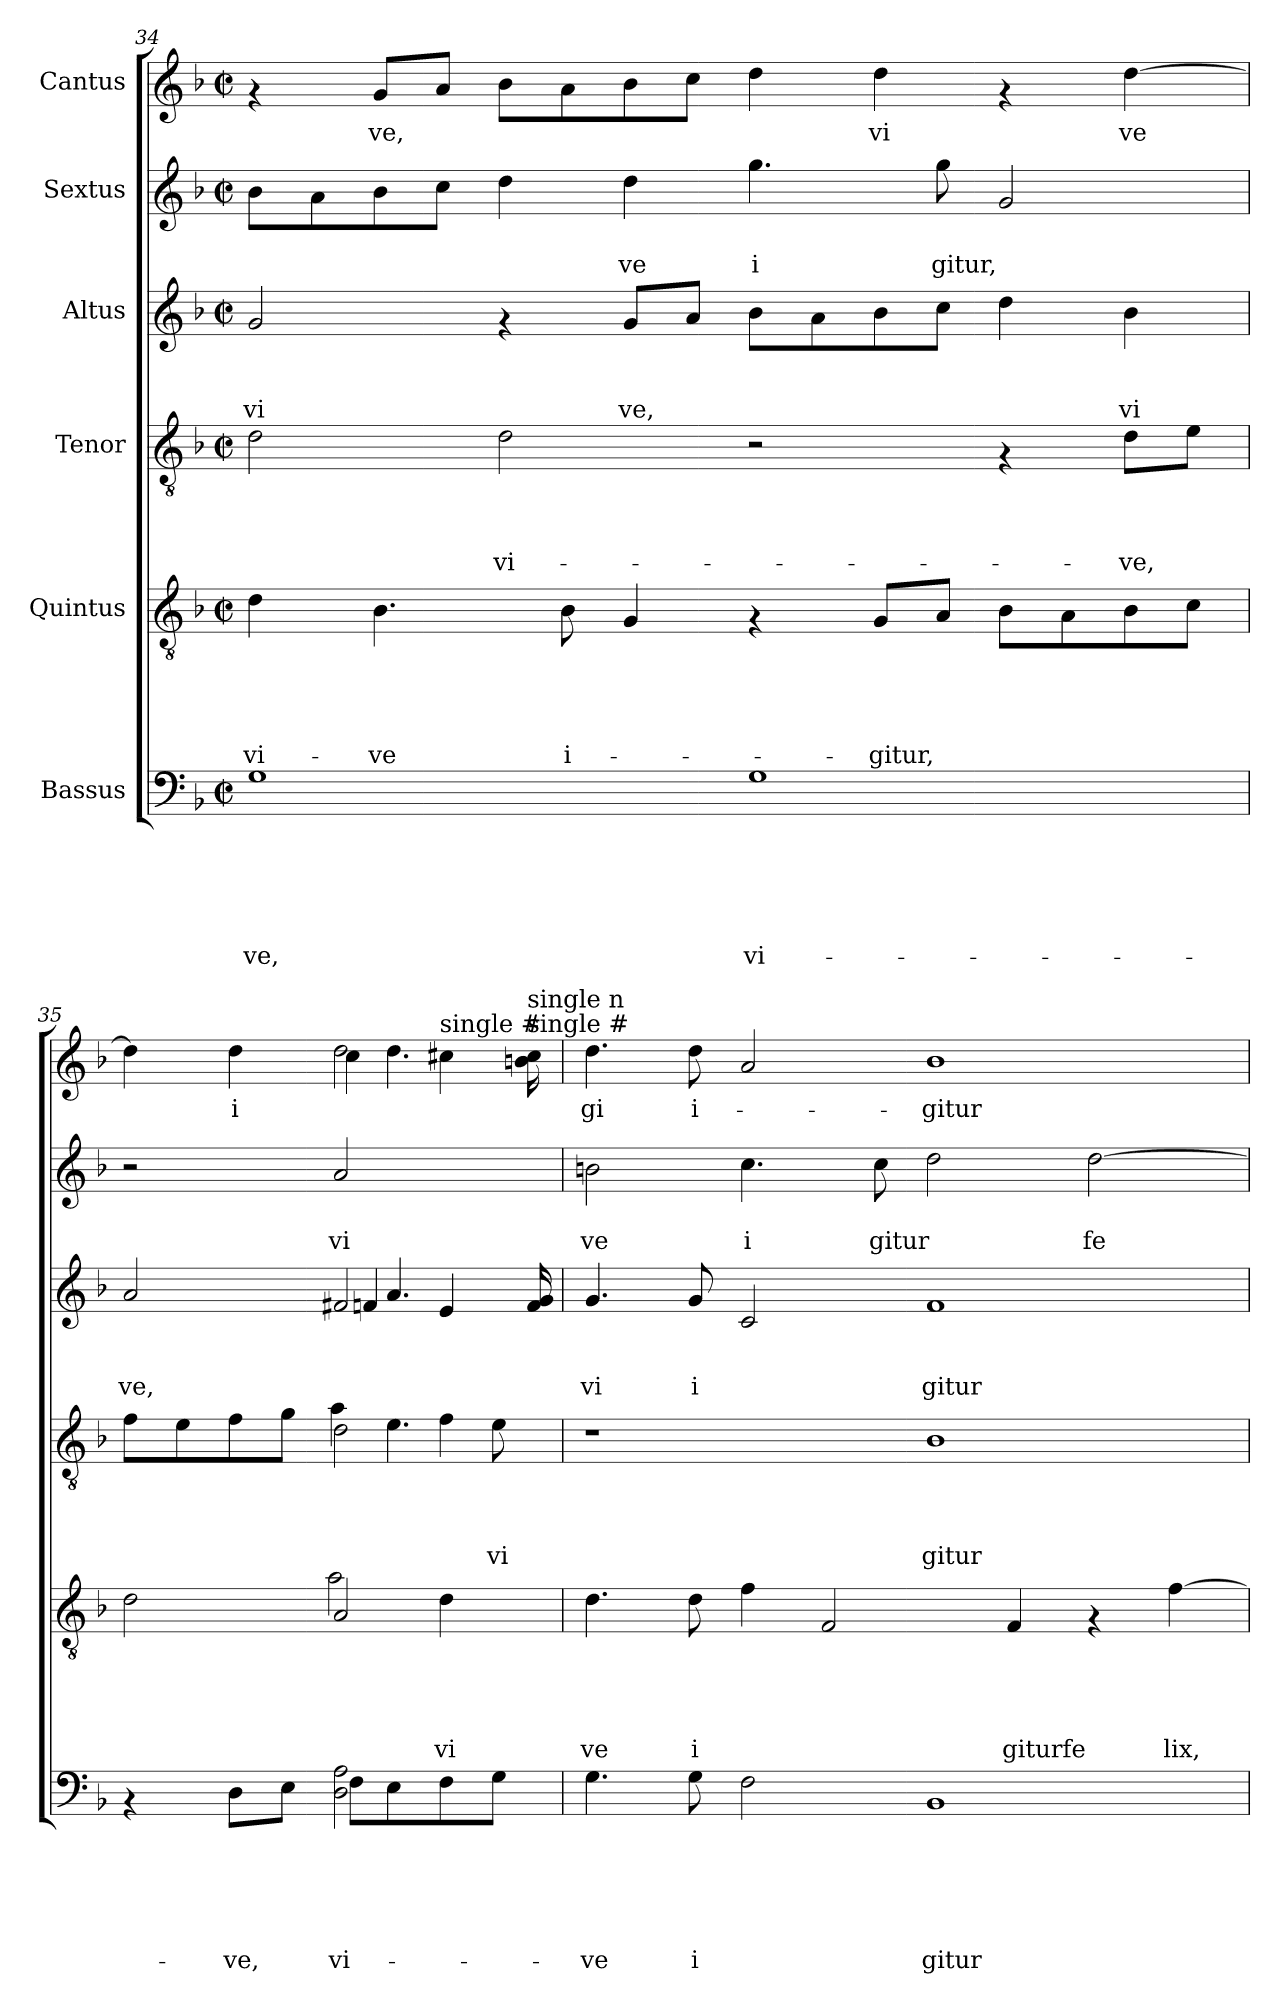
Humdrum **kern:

**kern	**text	**text	**text	**text	**text	**text	**kern	**text	**text	**text	**text	**text	**kern	**text	**text	**text	**text	**kern	**text	**text	**text	**kern	**text	**text	**kern	**text
*part6	*part6	*part6	*part6	*part6	*part6	*part6	*part5	*part5	*part5	*part5	*part5	*part5	*part4	*part4	*part4	*part4	*part4	*part3	*part3	*part3	*part3	*part2	*part2	*part2	*part1	*part1
*staff6	*staff6	*staff6	*staff6	*staff6	*staff6	*staff6	*staff5	*staff5	*staff5	*staff5	*staff5	*staff5	*staff4	*staff4	*staff4	*staff4	*staff4	*staff3	*staff3	*staff3	*staff3	*staff2	*staff2	*staff2	*staff1	*staff1
*I"Bassus	*	*	*	*	*	*	*I"Quintus	*	*	*	*	*	*I"Tenor	*	*	*	*	*I"Altus	*	*	*	*I"Sextus	*	*	*I"Cantus	*
*clefF4	*	*	*	*	*	*	*clefGv2	*	*	*	*	*	*clefGv2	*	*	*	*	*clefG2	*	*	*	*clefG2	*	*	*clefG2	*
*k[b-]	*	*	*	*	*	*	*k[b-]	*	*	*	*	*	*k[b-]	*	*	*	*	*k[b-]	*	*	*	*k[b-]	*	*	*k[b-]	*
*F:	*	*	*	*	*	*	*F:	*	*	*	*	*	*F:	*	*	*	*	*F:	*	*	*	*F:	*	*	*F:	*
*M2/2	*	*	*	*	*	*	*M2/2	*	*	*	*	*	*M2/2	*	*	*	*	*M2/2	*	*	*	*M2/2	*	*	*M2/2	*
*met(c|)	*	*	*	*	*	*	*met(c|)	*	*	*	*	*	*met(c|)	*	*	*	*	*met(c|)	*	*	*	*met(c|)	*	*	*met(c|)	*
=34	=34	=34	=34	=34	=34	=34	=34	=34	=34	=34	=34	=34	=34	=34	=34	=34	=34	=34	=34	=34	=34	=34	=34	=34	=34	=34
!	!	!	!	!	!	!LO:LY:b	!	!	!	!	!	!LO:LY:b	!	!	!	!	!	!	!	!	!LO:LY:b	!	!	!	!	!
1G	.	.	.	.	.	-ve,	4d\	.	.	.	.	vi-	2d\	.	.	.	.	2g/	.	.	vi	8b-\L	.	.	4rf	.
.	.	.	.	.	.	.	.	.	.	.	.	.	.	.	.	.	.	.	.	.	.	8a\	.	.	.	.
!	!	!	!	!	!	!	!	!	!	!	!	!LO:LY:b	!	!	!	!	!	!	!	!	!	!	!	!	!	!LO:LY:b
.	.	.	.	.	.	.	4.B-\	.	.	.	.	-ve	.	.	.	.	.	.	.	.	.	8b-\	.	.	8g/L	ve,
.	.	.	.	.	.	.	.	.	.	.	.	.	.	.	.	.	.	.	.	.	.	8cc\J	.	.	8a/J	.
!	!	!	!	!	!	!	!	!	!	!	!	!	!	!	!	!	!LO:LY:b	!	!	!	!	!	!	!	!	!
.	.	.	.	.	.	.	.	.	.	.	.	.	2d\	.	.	.	vi-	4rf	.	.	.	4dd\	.	.	8b-\L	.
!	!	!	!	!	!	!	!	!	!	!	!	!LO:LY:b	!	!	!	!	!	!	!	!	!	!	!	!	!	!
.	.	.	.	.	.	.	8B-\	.	.	.	.	i-	.	.	.	.	.	.	.	.	.	.	.	.	8a\	.
!	!	!	!	!	!	!	!	!	!	!	!	!	!	!	!	!	!	!	!	!	!LO:LY:b	!	!	!LO:LY:b	!	!
.	.	.	.	.	.	.	4G/	.	.	.	.	.	.	.	.	.	.	8g/L	.	.	ve,	4dd\	.	ve	8b-\	.
.	.	.	.	.	.	.	.	.	.	.	.	.	.	.	.	.	.	8a/J	.	.	.	.	.	.	8cc\J	.
!	!	!	!	!	!	!LO:LY:b	!	!	!	!	!	!	!	!	!	!	!	!	!	!	!	!	!	!LO:LY:b	!	!
1G	.	.	.	.	.	vi-	4rF	.	.	.	.	.	2r	.	.	.	.	8b-\L	.	.	.	4.gg\	.	i	4dd\	.
.	.	.	.	.	.	.	.	.	.	.	.	.	.	.	.	.	.	8a\	.	.	.	.	.	.	.	.
!	!	!	!	!	!	!	!	!	!	!	!	!LO:LY:b	!	!	!	!	!	!	!	!	!	!	!	!	!	!LO:LY:b
.	.	.	.	.	.	.	8G/L	.	.	.	.	-gitur,	.	.	.	.	.	8b-\	.	.	.	.	.	.	4dd\	vi
!	!	!	!	!	!	!	!	!	!	!	!	!	!	!	!	!	!	!	!	!	!	!	!	!LO:LY:b	!	!
.	.	.	.	.	.	.	8A/J	.	.	.	.	.	.	.	.	.	.	8cc\J	.	.	.	8gg\	.	gitur,	.	.
.	.	.	.	.	.	.	8B-\L	.	.	.	.	.	4rF	.	.	.	.	4dd\	.	.	.	2g/	.	.	4rf	.
.	.	.	.	.	.	.	8A\	.	.	.	.	.	.	.	.	.	.	.	.	.	.	.	.	.	.	.
!	!	!	!	!	!	!	!	!	!	!	!	!	!	!	!	!	!LO:LY:b	!	!	!	!LO:LY:b	!	!	!	!	!LO:LY:b
.	.	.	.	.	.	.	8B-\	.	.	.	.	.	8d\L	.	.	.	-ve,	4b-\	.	.	vi	.	.	.	[>4dd\	ve
.	.	.	.	.	.	.	8c\J	.	.	.	.	.	8e\J	.	.	.	.	.	.	.	.	.	.	.	.	.
=35	=35	=35	=35	=35	=35	=35	=35	=35	=35	=35	=35	=35	=35	=35	=35	=35	=35	=35	=35	=35	=35	=35	=35	=35	=35	=35
*^	*	*	*	*	*	*	*^	*	*	*	*	*	*^	*	*	*	*	*	*	*	*	*	*	*	*	*
*	*	*	*	*	*	*	*	*	*^	*	*	*	*	*	*	*^	*	*	*	*	*	*	*	*	*	*	*	*	*
*	*	*	*	*	*	*	*	*	*	*	*	*	*	*	*	*	*	*^	*	*	*	*	*	*	*	*	*	*	*	*	*
!	!	!	!	!	!	!	!	!	!	!	!	!	!	!	!	!	!	!	!	!	!	!	!	!	!	!	!LO:LY:b	!	!	!	!	!
*	*	*	*	*	*	*	*	*	*	*	*	*	*	*	*	*	*	*	*	*	*	*	*	*^	*	*	*	*	*	*	*^	*
*	*	*	*	*	*	*	*	*	*	*	*	*	*	*	*	*	*	*	*	*	*	*	*	*	*^	*	*	*	*	*	*	*	*^	*
*	*	*	*	*	*	*	*	*	*	*	*	*	*	*	*	*	*	*	*	*	*	*	*	*	*	*^	*	*	*	*	*	*	*	*	*^	*
4rAA	2ryy	.	.	.	.	.	.	2d\	2ryy	2.ryy	.	.	.	.	.	8f\L	2ryy	2ryy	2..ryy	.	.	.	.	2a/	2ryy	2ryy	2...ryy	.	.	ve,	2r	.	.	4dd\]	2ryy	2ryy	2...ryy	.
.	.	.	.	.	.	.	.	.	.	.	.	.	.	.	.	8e\	.	.	.	.	.	.	.	.	.	.	.	.	.	.	.	.	.	.	.	.	.	.
!	!	!	!	!	!	!	!LO:LY:b	!	!	!	!	!	!	!	!	!	!	!	!	!	!	!	!	!	!	!	!	!	!	!	!	!	!	!	!	!	!	!LO:LY:b
8D\L	.	.	.	.	.	.	-ve,	.	.	.	.	.	.	.	.	8f\	.	.	.	.	.	.	.	.	.	.	.	.	.	.	.	.	.	4dd\	.	.	.	i
8E\J	.	.	.	.	.	.	.	.	.	.	.	.	.	.	.	8g\J	.	.	.	.	.	.	.	.	.	.	.	.	.	.	.	.	.	.	.	.	.	.
!	!	!	!	!	!	!	!LO:LY:b	!	!	!	!	!	!	!	!	!	!	!	!	!	!	!	!	!	!	!	!	!	!	!	!	!	!LO:LY:b	!	!	!	!	!
2D\ 2A\	8F\L	.	.	.	.	.	vi-	2A/	2a\	.	.	.	.	.	.	2d\	4a\	8ryy	.	.	.	.	.	2f#X/	4fn/	8ryy	.	.	.	.	2a/	.	vi	2dd\	4cc\	8ryy	.	.
.	8E\	.	.	.	.	.	.	.	.	.	.	.	.	.	.	.	.	4.e\	.	.	.	.	.	.	.	4.a/	.	.	.	.	.	.	.	.	.	4.dd\	.	.
!	!	!	!	!	!	!	!	!	!	!	!	!	!	!	!	!	!	!	!	!	!	!	!	!	!	!	!	!	!	!	!	!	!	!	!LO:TX:a:t=single #	!	!	!
!	!	!	!	!	!	!	!	!	!	!	!	!	!	!	!LO:LY:b	!	!	!	!	!	!	!	!	!	!	!	!	!	!	!	!	!	!	!	!	!	!	!
.	8F\	.	.	.	.	.	.	.	.	4d\	.	.	.	.	vi-	.	4f\	.	.	.	.	.	.	.	4e/	.	.	.	.	.	.	.	.	.	4cc#\	.	.	.
!	!	!	!	!	!	!	!	!	!	!	!	!	!	!	!	!	!	!	!	!	!	!	!LO:LY:b	!	!	!	!	!	!	!	!	!	!	!	!	!	!	!
.	8G\J	.	.	.	.	.	.	.	.	.	.	.	.	.	.	.	.	.	8e\	.	.	.	vi-	.	.	.	.	.	.	.	.	.	.	.	.	.	.	.
!	!	!	!	!	!	!	!	!	!	!	!	!	!	!	!	!	!	!	!	!	!	!	!	!	!	!	!	!	!	!	!	!	!	!	!	!	!LO:TX:a:t=single #	!
!	!	!	!	!	!	!	!	!	!	!	!	!	!	!	!	!	!	!	!	!	!	!	!	!	!	!	!	!	!	!	!	!	!	!	!	!	!LO:TX:a:t=single n	!
.	.	.	.	.	.	.	.	.	.	.	.	.	.	.	.	.	.	.	.	.	.	.	.	.	.	.	16f/ 16g/	.	.	.	.	.	.	.	.	.	16b\ 16cc#\	.
*v	*v	*	*	*	*	*	*	*	*	*	*	*	*	*	*	*v	*v	*v	*v	*	*	*	*	*	*	*	*	*	*	*	*	*	*	*	*	*	*	*
*	*	*	*	*	*	*	*v	*v	*v	*	*	*	*	*	*	*	*	*	*	*	*	*	*	*	*	*	*	*	*	*	*	*	*	*
!!LO:PB:g=z
=36	=36	=36	=36	=36	=36	=36	=36	=36	=36	=36	=36	=36	=36	=36	=36	=36	=36	=36	=36	=36	=36	=36	=36	=36	=36	=36	=36	=36	=36	=36	=36	=36
!	!	!	!	!	!	!LO:LY:b	!	!	!	!	!	!LO:LY:b	!	!	!	!	!	!	!	!	!	!	!	!LO:LY:b	!	!	!LO:LY:b	!	!	!	!	!LO:LY:b
*	*	*	*	*	*	*	*	*	*	*	*	*	*	*	*	*	*	*v	*v	*v	*v	*	*	*	*	*	*	*v	*v	*v	*v	*
4.G\	.	.	.	.	.	-ve	4.d\	.	.	.	.	-ve	1r	.	.	.	.	4.g/	.	.	vi	2bn\	.	ve	4.dd\	gi
!	!	!	!	!	!	!LO:LY:b	!	!	!	!	!	!LO:LY:b	!	!	!	!	!	!	!	!	!LO:LY:b	!	!	!	!	!LO:LY:b
8G\	.	.	.	.	.	i	8d\	.	.	.	.	i	.	.	.	.	.	8g/	.	.	i	.	.	.	8dd\	i-
!	!	!	!	!	!	!	!	!	!	!	!	!	!	!	!	!	!	!	!	!	!	!	!	!LO:LY:b	!	!
2F\	.	.	.	.	.	.	4f\	.	.	.	.	.	.	.	.	.	.	2c/	.	.	.	4.cc\	.	i	2a/	.
.	.	.	.	.	.	.	2F/	.	.	.	.	.	.	.	.	.	.	.	.	.	.	.	.	.	.	.
!	!	!	!	!	!	!	!	!	!	!	!	!	!	!	!	!	!	!	!	!	!	!	!	!LO:LY:b	!	!
.	.	.	.	.	.	.	.	.	.	.	.	.	.	.	.	.	.	.	.	.	.	8cc\	.	gitur	.	.
!	!	!	!	!	!	!LO:LY:b	!	!	!	!	!	!	!	!	!	!	!LO:LY:b	!	!	!	!LO:LY:b	!	!	!	!	!LO:LY:b
1BB-	.	.	.	.	.	gitur	.	.	.	.	.	.	1B-	.	.	.	-gitur	1f	.	.	gitur	2dd\	.	.	1b-	-gitur
!	!	!	!	!	!	!	!	!	!	!	!	!LO:LY:b	!	!	!	!	!	!	!	!	!	!	!	!	!	!
.	.	.	.	.	.	.	4F/	.	.	.	.	giturfe	.	.	.	.	.	.	.	.	.	.	.	.	.	.
!	!	!	!	!	!	!	!	!	!	!	!	!	!	!	!	!	!	!	!	!	!	!	!	!LO:LY:b	!	!
.	.	.	.	.	.	.	4rF	.	.	.	.	.	.	.	.	.	.	.	.	.	.	[>2dd\	.	fe	.	.
!	!	!	!	!	!	!	!	!	!	!	!	!LO:LY:b	!	!	!	!	!	!	!	!	!	!	!	!	!	!
.	.	.	.	.	.	.	[>4f\	.	.	.	.	lix,	.	.	.	.	.	.	.	.	.	.	.	.	.	.
=	=	=	=	=	=	=	=	=	=	=	=	=	=	=	=	=	=	=	=	=	=	=	=	=	=	=
*-	*-	*-	*-	*-	*-	*-	*-	*-	*-	*-	*-	*-	*-	*-	*-	*-	*-	*-	*-	*-	*-	*-	*-	*-	*-	*-
